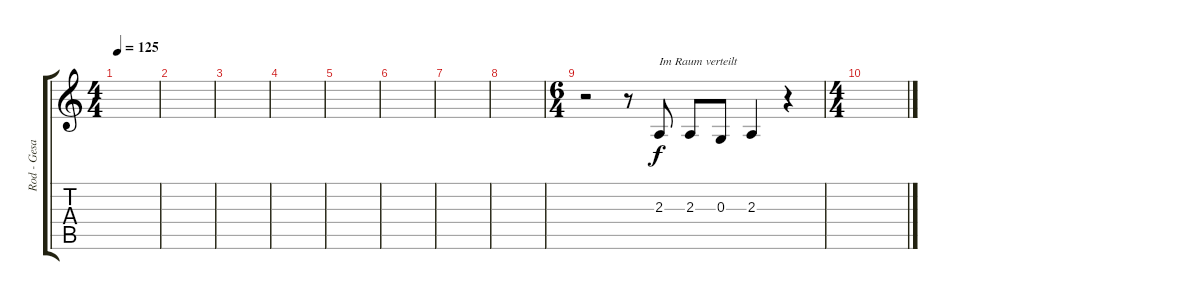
\track ("Rod - Gesang" "Rod - Gesa") {instrument bassoon}
\staff {score tabs}
\tuning (E4 B3 G3 D3 A2 E2) {hide}
\ts (4 4)
\tempo 125
\clef g2
\ks c
|
|
|
|
|
|
|
|
\ts (6 4)
r.2 r.8 2.3.8{txt "Im Raum verteilt"} 2.3.8 0.3.8 2.3.4 r.4 |
\ts (4 4)
